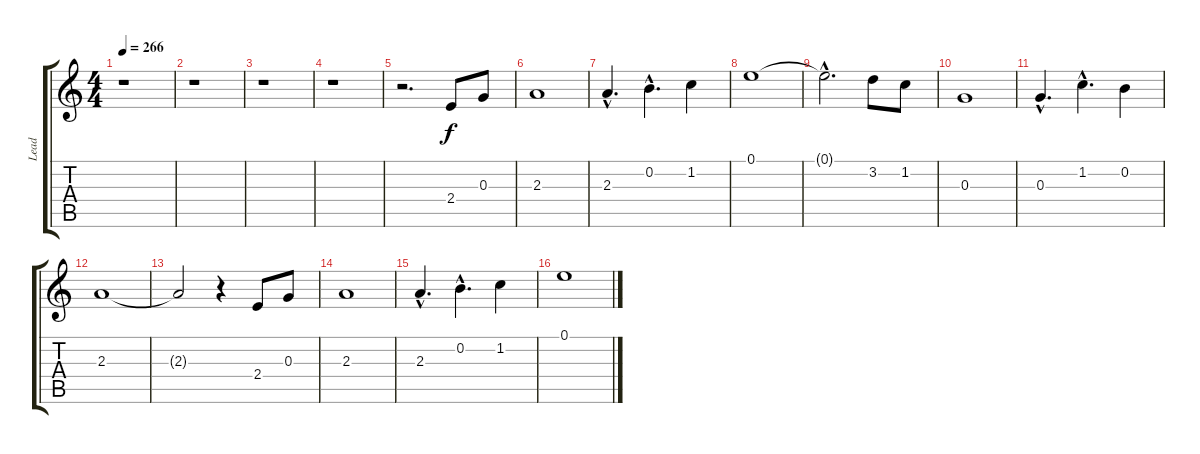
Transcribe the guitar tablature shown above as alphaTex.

\track ("Lead" "Lead") {instrument overdrivenguitar}
\staff {score tabs}
\tuning (E4 B3 G3 D3 A2 E2) {hide}
\ts (4 4)
\tempo 266
\clef g2
\ks c
r.1{dy f} |
r.1 |
r.1 |
r.1 |
r.2{d} 2.4.8 0.3.8 |
2.3.1 |
2.3{hac}.4{d} 0.2{hac}.4{d} 1.2.4 |
0.1.1 |
0.1{hac t}.2{d} 3.2.8 1.2.8 |
0.3.1 |
0.3{hac}.4{d} 1.2{hac}.4{d} 0.2.4 |
2.3.1 |
2.3{t}.2 r.4 2.4.8 0.3.8 |
2.3.1 |
2.3{hac}.4{d} 0.2{hac}.4{d} 1.2.4 |
0.1.1
